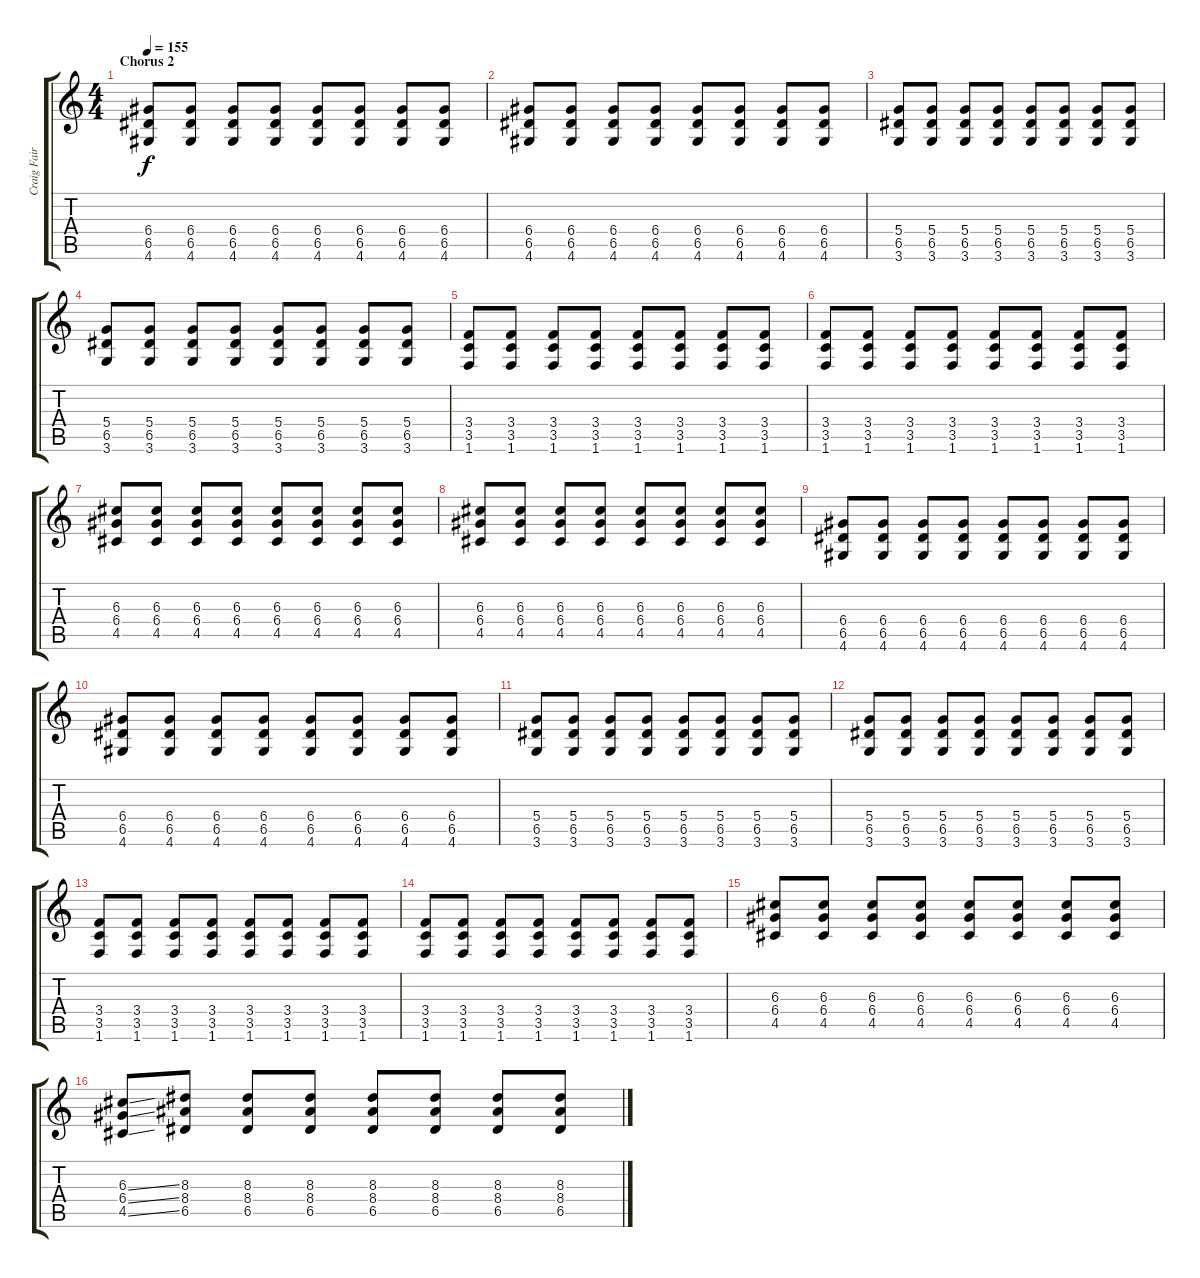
\track ("Craig Fairbaugh Guitar 1" "Craig Fair") {instrument overdrivenguitar}
\staff {score tabs}
\tuning (E4 B3 G3 D3 A2 E2) {hide}
\ts (4 4)
\section ("" "Chorus 2")
\tempo 155
\clef g2
\ks c
(6.4 6.5 4.6).8{dy f} (6.4 6.5 4.6).8 (6.4 6.5 4.6).8 (6.4 6.5 4.6).8 (6.4 6.5 4.6).8 (6.4 6.5 4.6).8 (6.4 6.5 4.6).8 (6.4 6.5 4.6).8 |
(6.4 6.5 4.6).8 (6.4 6.5 4.6).8 (6.4 6.5 4.6).8 (6.4 6.5 4.6).8 (6.4 6.5 4.6).8 (6.4 6.5 4.6).8 (6.4 6.5 4.6).8 (6.4 6.5 4.6).8 |
(5.4 6.5 3.6).8 (5.4 6.5 3.6).8 (5.4 6.5 3.6).8 (5.4 6.5 3.6).8 (5.4 6.5 3.6).8 (5.4 6.5 3.6).8 (5.4 6.5 3.6).8 (5.4 6.5 3.6).8 |
(5.4 6.5 3.6).8 (5.4 6.5 3.6).8 (5.4 6.5 3.6).8 (5.4 6.5 3.6).8 (5.4 6.5 3.6).8 (5.4 6.5 3.6).8 (5.4 6.5 3.6).8 (5.4 6.5 3.6).8 |
(3.4 3.5 1.6).8 (3.4 3.5 1.6).8 (3.4 3.5 1.6).8 (3.4 3.5 1.6).8 (3.4 3.5 1.6).8 (3.4 3.5 1.6).8 (3.4 3.5 1.6).8 (3.4 3.5 1.6).8 |
(3.4 3.5 1.6).8 (3.4 3.5 1.6).8 (3.4 3.5 1.6).8 (3.4 3.5 1.6).8 (3.4 3.5 1.6).8 (3.4 3.5 1.6).8 (3.4 3.5 1.6).8 (3.4 3.5 1.6).8 |
(6.3 6.4 4.5).8 (6.3 6.4 4.5).8 (6.3 6.4 4.5).8 (6.3 6.4 4.5).8 (6.3 6.4 4.5).8 (6.3 6.4 4.5).8 (6.3 6.4 4.5).8 (6.3 6.4 4.5).8 |
(6.3 6.4 4.5).8 (6.3 6.4 4.5).8 (6.3 6.4 4.5).8 (6.3 6.4 4.5).8 (6.3 6.4 4.5).8 (6.3 6.4 4.5).8 (6.3 6.4 4.5).8 (6.3 6.4 4.5).8 |
(6.4 6.5 4.6).8 (6.4 6.5 4.6).8 (6.4 6.5 4.6).8 (6.4 6.5 4.6).8 (6.4 6.5 4.6).8 (6.4 6.5 4.6).8 (6.4 6.5 4.6).8 (6.4 6.5 4.6).8 |
(6.4 6.5 4.6).8 (6.4 6.5 4.6).8 (6.4 6.5 4.6).8 (6.4 6.5 4.6).8 (6.4 6.5 4.6).8 (6.4 6.5 4.6).8 (6.4 6.5 4.6).8 (6.4 6.5 4.6).8 |
(5.4 6.5 3.6).8 (5.4 6.5 3.6).8 (5.4 6.5 3.6).8 (5.4 6.5 3.6).8 (5.4 6.5 3.6).8 (5.4 6.5 3.6).8 (5.4 6.5 3.6).8 (5.4 6.5 3.6).8 |
(5.4 6.5 3.6).8 (5.4 6.5 3.6).8 (5.4 6.5 3.6).8 (5.4 6.5 3.6).8 (5.4 6.5 3.6).8 (5.4 6.5 3.6).8 (5.4 6.5 3.6).8 (5.4 6.5 3.6).8 |
(3.4 3.5 1.6).8 (3.4 3.5 1.6).8 (3.4 3.5 1.6).8 (3.4 3.5 1.6).8 (3.4 3.5 1.6).8 (3.4 3.5 1.6).8 (3.4 3.5 1.6).8 (3.4 3.5 1.6).8 |
(3.4 3.5 1.6).8 (3.4 3.5 1.6).8 (3.4 3.5 1.6).8 (3.4 3.5 1.6).8 (3.4 3.5 1.6).8 (3.4 3.5 1.6).8 (3.4 3.5 1.6).8 (3.4 3.5 1.6).8 |
(6.3 6.4 4.5).8 (6.3 6.4 4.5).8 (6.3 6.4 4.5).8 (6.3 6.4 4.5).8 (6.3 6.4 4.5).8 (6.3 6.4 4.5).8 (6.3 6.4 4.5).8 (6.3 6.4 4.5).8 |
(6.3{ss} 6.4{ss} 4.5{ss}).8 (8.3 8.4 6.5).8 (8.3 8.4 6.5).8 (8.3 8.4 6.5).8 (8.3 8.4 6.5).8 (8.3 8.4 6.5).8 (8.3 8.4 6.5).8 (8.3 8.4 6.5).8
